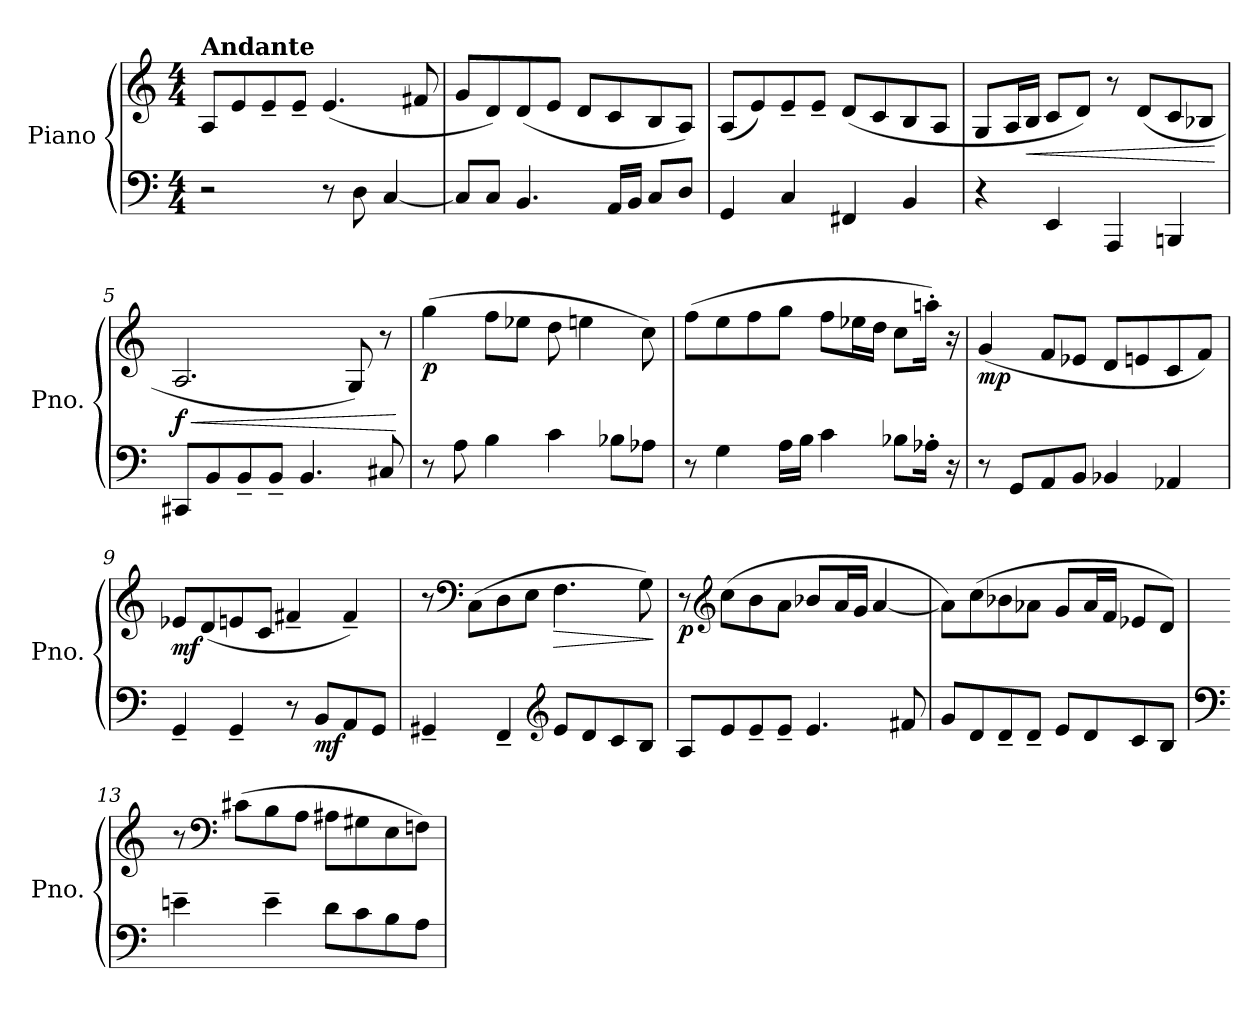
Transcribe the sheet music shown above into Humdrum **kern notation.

**kern	**kern	**dynam
*part1	*part1	*part1
*staff2	*staff1	*staff1/2
*I"Piano	*	*
*I'Pno.	*	*
*clefF4	*clefG2	*
*k[]	*k[]	*
*M4/4	*M4/4	*
=1	=1	=1
!	!LO:TX:a:B:t=Andante	!
2r	8A/L	.
.	8e/	.
.	8e~/	.
.	8e~/J	.
8r	(<4.e/	.
8D\	.	.
[4C/	.	.
.	8f#X/	.
=2	=2	=2
8C/L]	8g/L	.
8C/J	8d/)	.
4.BB/	(<8d/	.
.	8e/J	.
.	8d/L	.
16AA/LL	8c/	.
16BB/JJ	.	.
8C/L	8B/	.
8D/J	8A/J)	.
=3	=3	=3
4GG/	(<8A/L	.
.	8e/)	.
4C/	8e~/	.
.	8e~/J	.
4FF#X/	(<8d/L	.
.	8c/	.
4BB/	8B/	.
.	8A/J	.
=4	=4	=4
4r	8G/L	.
.	16A/L	.
!	!	!LO:HP:b
.	16B/JJ	<
4EE/	8c/L	.
.	8d/J)	.
4AAA/	8r	.
.	(>8d/L	.
4BBBn/	8c/	.
.	8B-X/J	.
.	.	[
!!LO:LB:g=z
=5	=5	=5
!	!	!LO:HP:b
!	!	!LO:DY:n=1:b
8CC#X/L	2.A/	< f
8BB/	.	.
8BB~/	.	.
8BB~/J	.	.
4.BB/	.	.
.	8G/)	.
8C#X/	8r	.
.	.	[
=6	=6	=6
!	!	!LO:DY:b
8r	(>4gg\	p
8A\	.	.
4B\	8ff\L	.
.	8ee-X\J	.
4c\	8dd\	.
.	4een\	.
8B-X\L	.	.
8A-X\J	8cc\)	.
=7	=7	=7
8r	(>8ff\L	.
4G\	8ee\	.
.	8ff\	.
16A\LL	8gg\J	.
16B\JJ	.	.
4c\	8ff\L	.
.	16ee-X\L	.
.	16dd\JJ	.
8B-X\L	8cc\L	.
16A-X'\Jk	16aan'\Jk)	.
16r	16r	.
=8	=8	=8
!	!	!LO:DY:b
8r	(<4g/	mp
8GG/L	.	.
8AA/	8f/L	.
8BB/J	8e-X/J	.
4BB-X/	8d/L	.
.	8en/	.
4AA-X/	8c/	.
.	8f/J)	.
!!LO:LB:g=z
=9	=9	=9
!	!	!LO:DY:b
4GG~/	8e-X/L	mf
.	(<8d/	.
4GG~/	8en/	.
.	8c/J	.
8r	4f#X~/	.
!	!	!LO:DY:b=2
8BB/L	.	mf
8AA/	4f#~/)	.
8GG/J	.	.
=10	=10	=10
4GG#X~/	8r	.
*	*clefF4	*
.	(>8C\L	.
4FF~/	8D\	.
.	8E\J	.
*clefG2	*	*
!	!	!LO:HP:b
8e/L	4.F\	>
8d/	.	.
8c/	.	.
8B/J	8G\)	.
.	.	]
=11	=11	=11
!	!	!LO:DY:b
8A/L	8r	p
*	*clefG2	*
8e/	(>8cc\L	.
8e~/	8b\	.
8e~/J	8a\J	.
4.e/	8b-X/L	.
.	16a/L	.
.	16g/JJ	.
.	[4a/	.
8f#X/	.	.
!!LO:LB:g=z
=12	=12	=12
8g/L	8a\L])	.
8d/	(>8cc\	.
8d~/	8b-X\	.
8d~/J	8a-X\J	.
8e/L	8g/L	.
8d/	16a-/L	.
.	16f/JJ	.
8c/	8e-X/L	.
8B/J	8d/J)	.
=13	=13	=13
*clefF4	*	*
4en~\	8r	.
*	*clefF4	*
.	(>8c#X\L	.
4e~\	8B\	.
.	8A\J	.
8d\L	8A#X\L	.
8c\	8G#X\	.
8B\	8E\	.
8A\J	8Fn\J)	.
=	=	=
*-	*-	*-
